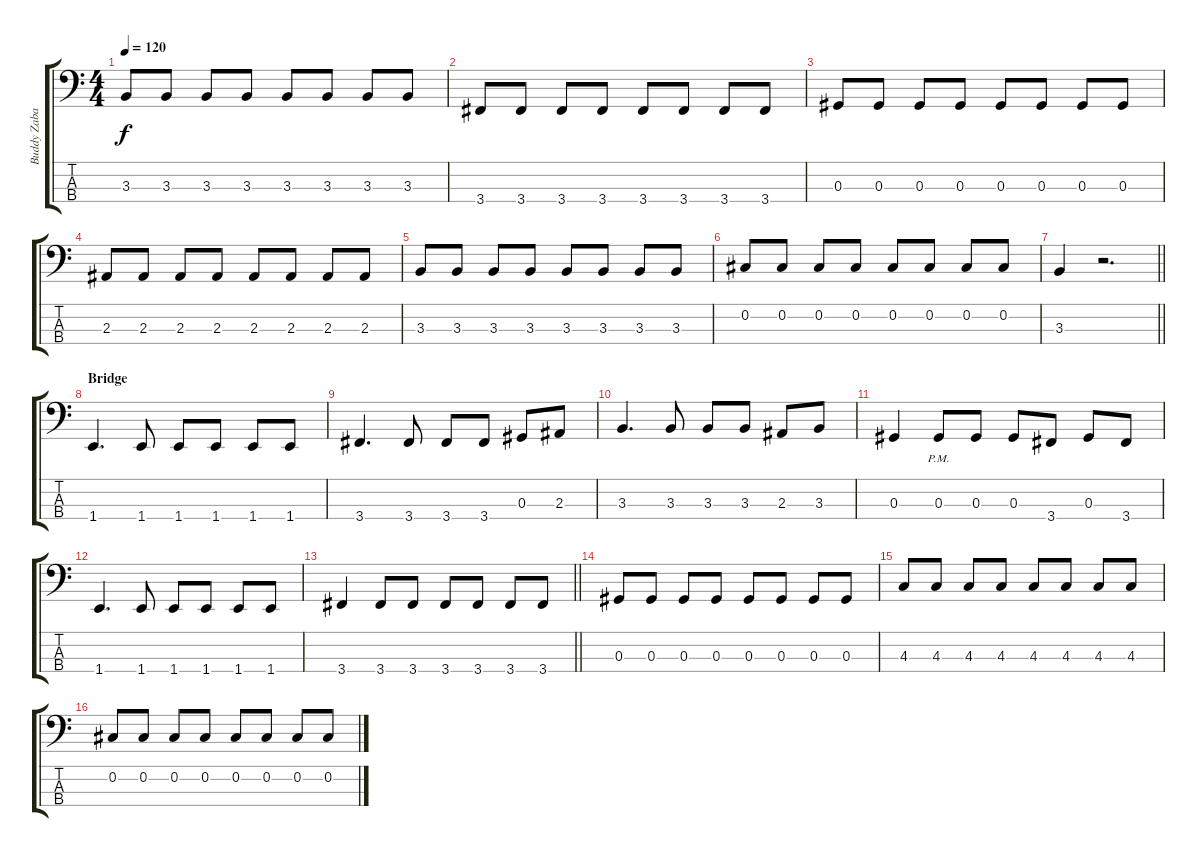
\track ("Buddy Zabala(Bass)" "Buddy Zaba") {instrument electricbassfinger}
\staff {score tabs}
\tuning (Gb2 Db2 Ab1 Eb1) {hide}
\ts (4 4)
\tempo 120
\clef f4
\ks c
3.3.8{dy f} 3.3.8 3.3.8 3.3.8 3.3.8 3.3.8 3.3.8 3.3.8 |
3.4.8 3.4.8 3.4.8 3.4.8 3.4.8 3.4.8 3.4.8 3.4.8 |
0.3.8 0.3.8 0.3.8 0.3.8 0.3.8 0.3.8 0.3.8 0.3.8 |
2.3.8 2.3.8 2.3.8 2.3.8 2.3.8 2.3.8 2.3.8 2.3.8 |
3.3.8 3.3.8 3.3.8 3.3.8 3.3.8 3.3.8 3.3.8 3.3.8 |
0.2.8 0.2.8 0.2.8 0.2.8 0.2.8 0.2.8 0.2.8 0.2.8 |
\barLineRight lightlight
3.3.4 r.2{d} |
\section ("" "Bridge")
1.4.4{d} 1.4.8 1.4.8 1.4.8 1.4.8 1.4.8 |
3.4.4{d} 3.4.8 3.4.8 3.4.8 0.3.8 2.3.8 |
3.3.4{d} 3.3.8 3.3.8 3.3.8 2.3.8 3.3.8 |
0.3.4 0.3{pm}.8 0.3.8 0.3.8 3.4.8 0.3.8 3.4.8 |
1.4.4{d} 1.4.8 1.4.8 1.4.8 1.4.8 1.4.8 |
\barLineRight lightlight
3.4.4 3.4.8 3.4.8 3.4.8 3.4.8 3.4.8 3.4.8 |
\section ("" "")
0.3.8 0.3.8 0.3.8 0.3.8 0.3.8 0.3.8 0.3.8 0.3.8 |
4.3.8 4.3.8 4.3.8 4.3.8 4.3.8 4.3.8 4.3.8 4.3.8 |
0.2.8 0.2.8 0.2.8 0.2.8 0.2.8 0.2.8 0.2.8 0.2.8
